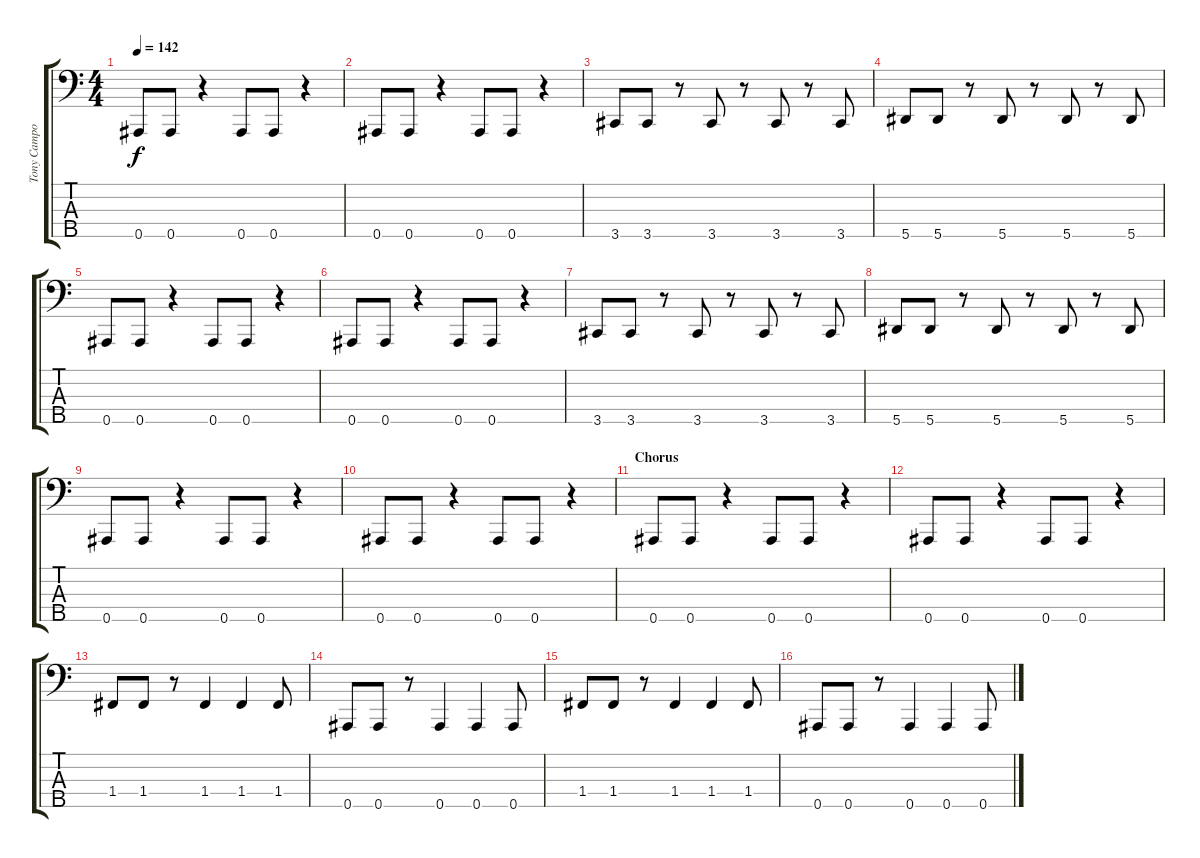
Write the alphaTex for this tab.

\track ("Tony Campos" "Tony Campo") {instrument slapbass1}
\staff {score tabs}
\tuning (Ab2 Eb2 Bb1 F1 Bb0) {hide}
\ts (4 4)
\tempo 142
\clef f4
\ks c
0.5.8{dy f} 0.5.8 r.4 0.5.8 0.5.8 r.4 |
0.5.8 0.5.8 r.4 0.5.8 0.5.8 r.4 |
3.5.8 3.5.8 r.8 3.5.8 r.8 3.5.8 r.8 3.5.8 |
5.5.8 5.5.8 r.8 5.5.8 r.8 5.5.8 r.8 5.5.8 |
0.5.8 0.5.8 r.4 0.5.8 0.5.8 r.4 |
0.5.8 0.5.8 r.4 0.5.8 0.5.8 r.4 |
3.5.8 3.5.8 r.8 3.5.8 r.8 3.5.8 r.8 3.5.8 |
5.5.8 5.5.8 r.8 5.5.8 r.8 5.5.8 r.8 5.5.8 |
0.5.8 0.5.8 r.4 0.5.8 0.5.8 r.4 |
0.5.8 0.5.8 r.4 0.5.8 0.5.8 r.4 |
\section ("" "Chorus")
0.5.8 0.5.8 r.4 0.5.8 0.5.8 r.4 |
0.5.8 0.5.8 r.4 0.5.8 0.5.8 r.4 |
1.4.8 1.4.8 r.8 1.4.4 1.4.4 1.4.8 |
0.5.8 0.5.8 r.8 0.5.4 0.5.4 0.5.8 |
1.4.8 1.4.8 r.8 1.4.4 1.4.4 1.4.8 |
0.5.8 0.5.8 r.8 0.5.4 0.5.4 0.5.8
